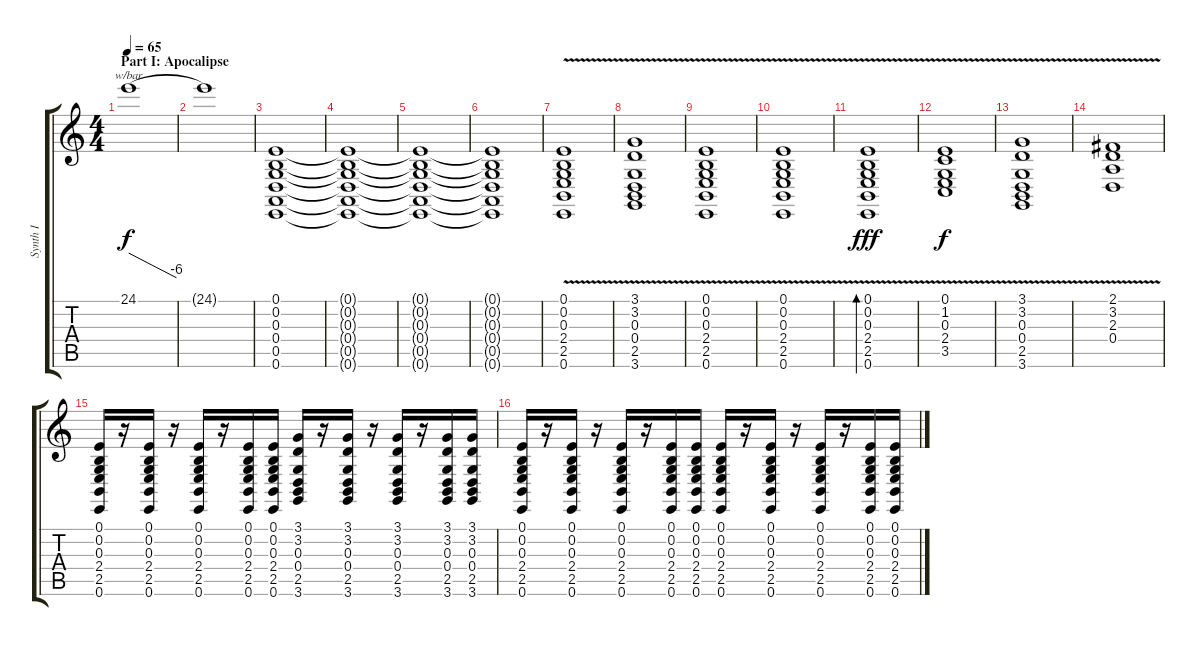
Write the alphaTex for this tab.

\track ("Synth I" "Synth I") {instrument applause}
\staff {score tabs}
\tuning (E4 B3 G3 D3 A2 E2) {hide}
\ts (4 4)
\section ("" "Part I: Apocalipse")
\tempo 65
\clef g2
\ks c
24.1.1{tbe (dive default 0 0 60 -24) dy f instrument applause} |
24.1{t}.1 |
(0.1 0.2 0.3 0.4 0.5 0.6).1{instrument gunshot} |
(0.1{t} 0.2{t} 0.3{t} 0.4{t} 0.5{t} 0.6{t}).1 |
(0.1{t} 0.2{t} 0.3{t} 0.4{t} 0.5{t} 0.6{t}).1 |
(0.1{t} 0.2{t} 0.3{t} 0.4{t} 0.5{t} 0.6{t}).1 |
(0.1 0.2 0.3 2.4{v} 2.5{v} 0.6).1{instrument brightacousticpiano} |
(3.1{v} 3.2{v} 0.3 0.4 2.5{v} 3.6{v}).1 |
(0.1 0.2 0.3 2.4{v} 2.5{v} 0.6).1 |
(0.1 0.2 0.3 2.4{v} 2.5{v} 0.6).1 |
(0.1 0.2 0.3 2.4{v} 2.5{v} 0.6).1{bd 240 dy fff} |
(0.1{v} 1.2{v} 0.3 2.4 3.5{v}).1{dy f} |
(3.1 3.2 0.3 0.4{v} 2.5{v} 3.6).1 |
(2.1 3.2 2.3 0.4{v}).1 |
(0.1 0.2 0.3 2.4 2.5 0.6).16 r.16 (0.1 0.2 0.3 2.4 2.5 0.6).16 r.16 (0.1 0.2 0.3 2.4 2.5 0.6).16 r.16 (0.1 0.2 0.3 2.4 2.5 0.6).16 (0.1 0.2 0.3 2.4 2.5 0.6).16 (3.1 3.2 0.3 0.4 2.5 3.6).16 r.16 (3.1 3.2 0.3 0.4 2.5 3.6).16 r.16 (3.1 3.2 0.3 0.4 2.5 3.6).16 r.16 (3.1 3.2 0.3 0.4 2.5 3.6).16 (3.1 3.2 0.3 0.4 2.5 3.6).16 |
(0.1 0.2 0.3 2.4 2.5 0.6).16 r.16 (0.1 0.2 0.3 2.4 2.5 0.6).16 r.16 (0.1 0.2 0.3 2.4 2.5 0.6).16 r.16 (0.1 0.2 0.3 2.4 2.5 0.6).16 (0.1 0.2 0.3 2.4 2.5 0.6).16 (0.1 0.2 0.3 2.4 2.5 0.6).16 r.16 (0.1 0.2 0.3 2.4 2.5 0.6).16 r.16 (0.1 0.2 0.3 2.4 2.5 0.6).16 r.16 (0.1 0.2 0.3 2.4 2.5 0.6).16 (0.1 0.2 0.3 2.4 2.5 0.6).16
